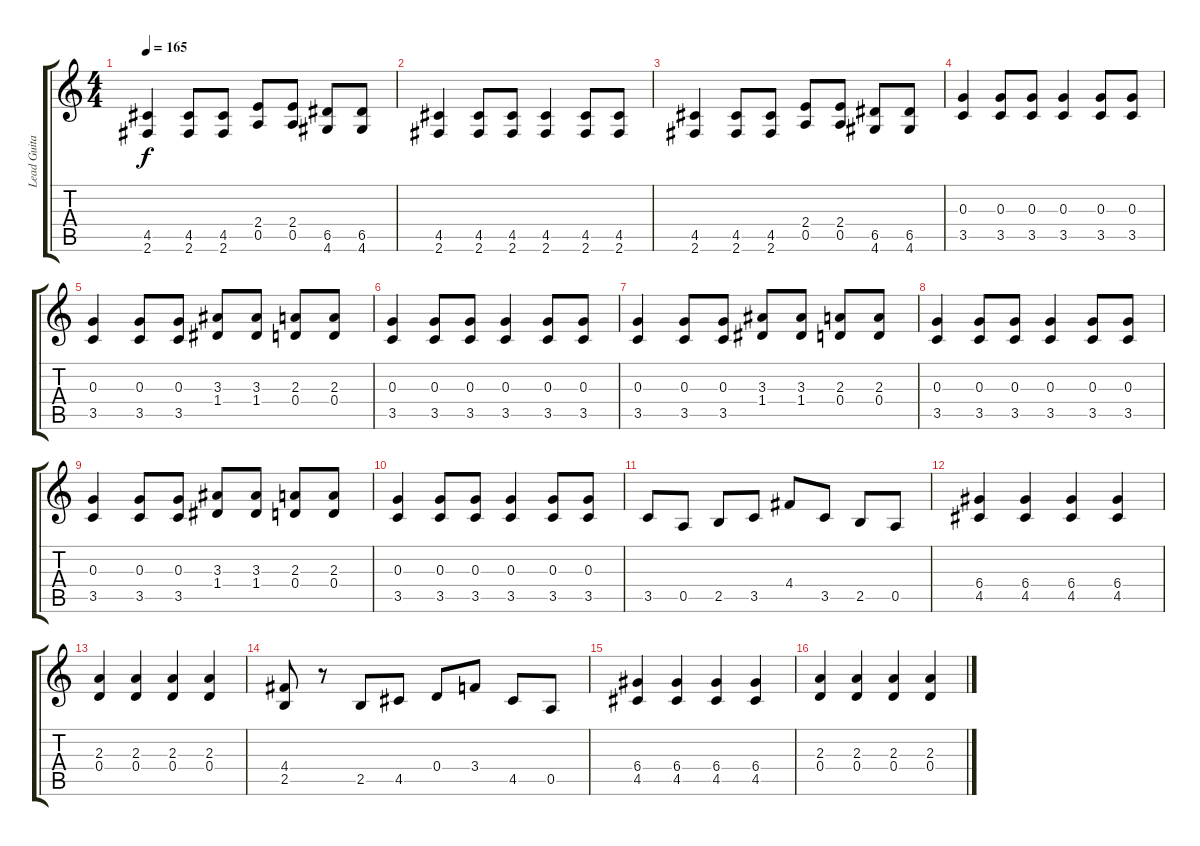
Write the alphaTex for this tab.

\track ("Lead Guitar 1" "Lead Guita") {instrument distortionguitar}
\staff {score tabs}
\tuning (E4 B3 G3 D3 A2 E2) {hide}
\ts (4 4)
\tempo 165
\clef g2
\ks c
(4.5 2.6).4{dy f} (4.5 2.6).8 (4.5 2.6).8 (2.4 0.5).8 (2.4 0.5).8 (6.5 4.6).8 (6.5 4.6).8 |
(4.5 2.6).4 (4.5 2.6).8 (4.5 2.6).8 (4.5 2.6).4 (4.5 2.6).8 (4.5 2.6).8 |
(4.5 2.6).4 (4.5 2.6).8 (4.5 2.6).8 (2.4 0.5).8 (2.4 0.5).8 (6.5 4.6).8 (6.5 4.6).8 |
(0.3 3.5).4 (0.3 3.5).8 (0.3 3.5).8 (0.3 3.5).4 (0.3 3.5).8 (0.3 3.5).8 |
(0.3 3.5).4 (0.3 3.5).8 (0.3 3.5).8 (3.3 1.4).8 (3.3 1.4).8 (2.3 0.4).8 (2.3 0.4).8 |
(0.3 3.5).4 (0.3 3.5).8 (0.3 3.5).8 (0.3 3.5).4 (0.3 3.5).8 (0.3 3.5).8 |
(0.3 3.5).4 (0.3 3.5).8 (0.3 3.5).8 (3.3 1.4).8 (3.3 1.4).8 (2.3 0.4).8 (2.3 0.4).8 |
(0.3 3.5).4 (0.3 3.5).8 (0.3 3.5).8 (0.3 3.5).4 (0.3 3.5).8 (0.3 3.5).8 |
(0.3 3.5).4 (0.3 3.5).8 (0.3 3.5).8 (3.3 1.4).8 (3.3 1.4).8 (2.3 0.4).8 (2.3 0.4).8 |
(0.3 3.5).4 (0.3 3.5).8 (0.3 3.5).8 (0.3 3.5).4 (0.3 3.5).8 (0.3 3.5).8 |
3.5.8 0.5.8 2.5.8 3.5.8 4.4.8 3.5.8 2.5.8 0.5.8 |
(6.4 4.5).4 (6.4 4.5).4 (6.4 4.5).4 (6.4 4.5).4 |
(2.3 0.4).4 (2.3 0.4).4 (2.3 0.4).4 (2.3 0.4).4 |
(4.4 2.5).8 r.8 2.5.8 4.5.8 0.4.8 3.4.8 4.5.8 0.5.8 |
(6.4 4.5).4 (6.4 4.5).4 (6.4 4.5).4 (6.4 4.5).4 |
(2.3 0.4).4 (2.3 0.4).4 (2.3 0.4).4 (2.3 0.4).4
